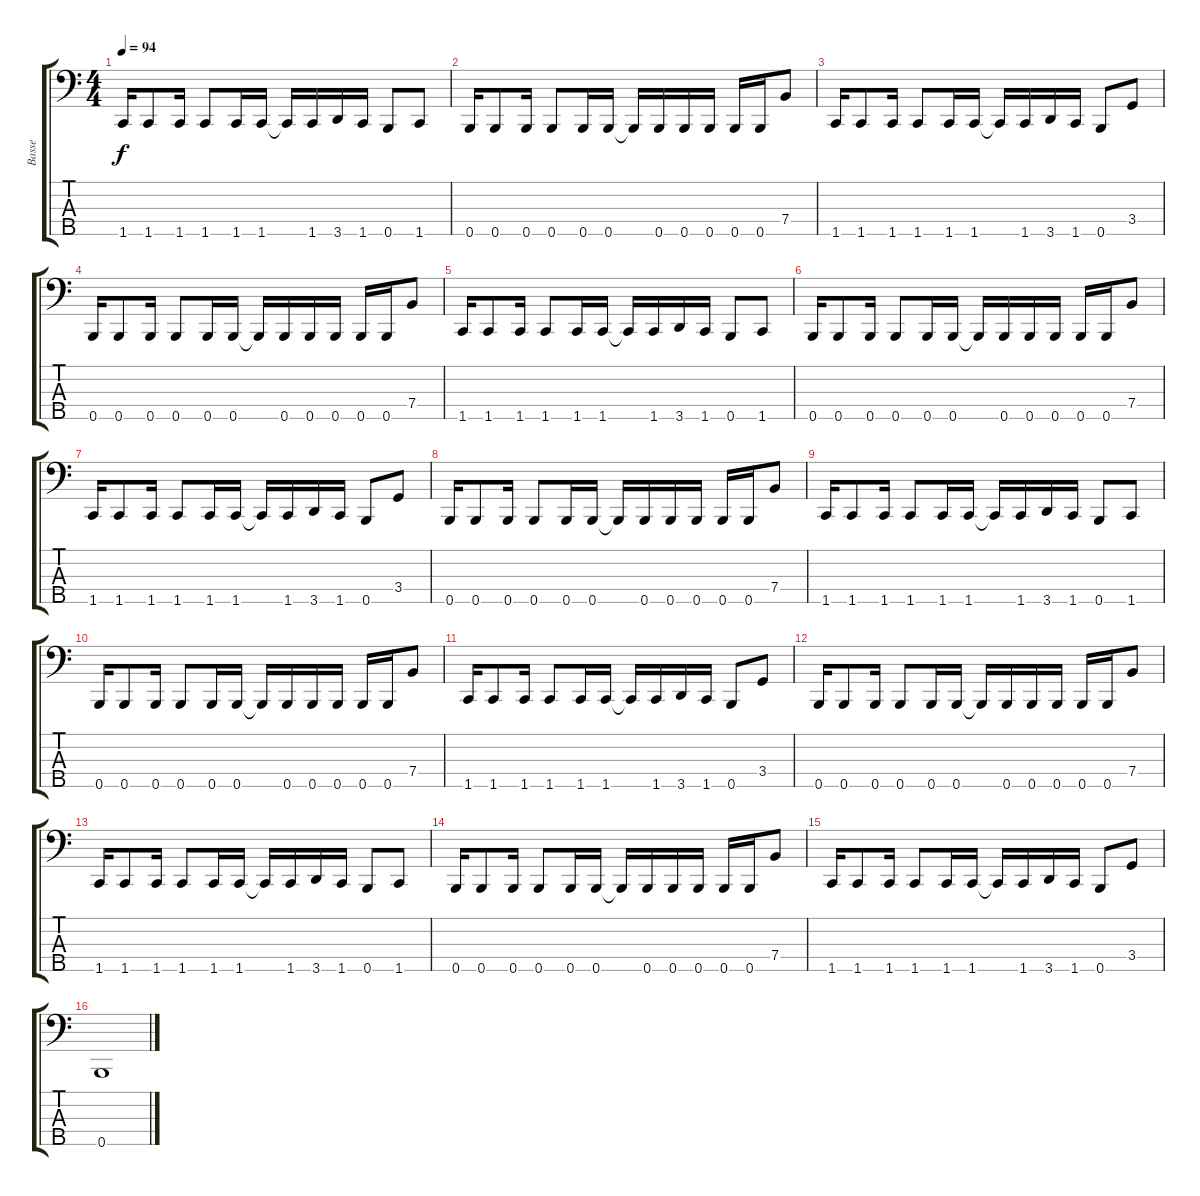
\track ("Basse" "Basse") {instrument electricbasspick}
\staff {score tabs}
\tuning (G2 D2 A1 E1 B0) {hide}
\ts (4 4)
\tempo 94
\clef f4
\ks c
1.5.16{dy f} 1.5.8 1.5.16 1.5.8 1.5.16 1.5.16 1.5{t}.16 1.5.16 3.5.16 1.5.16 0.5.8 1.5.8 |
0.5.16 0.5.8 0.5.16 0.5.8 0.5.16 0.5.16 0.5{t}.16 0.5.16 0.5.16 0.5.16 0.5.16 0.5.16 7.4.8 |
1.5.16 1.5.8 1.5.16 1.5.8 1.5.16 1.5.16 1.5{t}.16 1.5.16 3.5.16 1.5.16 0.5.8 3.4.8 |
0.5.16 0.5.8 0.5.16 0.5.8 0.5.16 0.5.16 0.5{t}.16 0.5.16 0.5.16 0.5.16 0.5.16 0.5.16 7.4.8 |
1.5.16 1.5.8 1.5.16 1.5.8 1.5.16 1.5.16 1.5{t}.16 1.5.16 3.5.16 1.5.16 0.5.8 1.5.8 |
0.5.16 0.5.8 0.5.16 0.5.8 0.5.16 0.5.16 0.5{t}.16 0.5.16 0.5.16 0.5.16 0.5.16 0.5.16 7.4.8 |
1.5.16 1.5.8 1.5.16 1.5.8 1.5.16 1.5.16 1.5{t}.16 1.5.16 3.5.16 1.5.16 0.5.8 3.4.8 |
0.5.16 0.5.8 0.5.16 0.5.8 0.5.16 0.5.16 0.5{t}.16 0.5.16 0.5.16 0.5.16 0.5.16 0.5.16 7.4.8 |
1.5.16 1.5.8 1.5.16 1.5.8 1.5.16 1.5.16 1.5{t}.16 1.5.16 3.5.16 1.5.16 0.5.8 1.5.8 |
0.5.16 0.5.8 0.5.16 0.5.8 0.5.16 0.5.16 0.5{t}.16 0.5.16 0.5.16 0.5.16 0.5.16 0.5.16 7.4.8 |
1.5.16 1.5.8 1.5.16 1.5.8 1.5.16 1.5.16 1.5{t}.16 1.5.16 3.5.16 1.5.16 0.5.8 3.4.8 |
0.5.16 0.5.8 0.5.16 0.5.8 0.5.16 0.5.16 0.5{t}.16 0.5.16 0.5.16 0.5.16 0.5.16 0.5.16 7.4.8 |
1.5.16 1.5.8 1.5.16 1.5.8 1.5.16 1.5.16 1.5{t}.16 1.5.16 3.5.16 1.5.16 0.5.8 1.5.8 |
0.5.16 0.5.8 0.5.16 0.5.8 0.5.16 0.5.16 0.5{t}.16 0.5.16 0.5.16 0.5.16 0.5.16 0.5.16 7.4.8 |
1.5.16 1.5.8 1.5.16 1.5.8 1.5.16 1.5.16 1.5{t}.16 1.5.16 3.5.16 1.5.16 0.5.8 3.4.8 |
0.5.1{volume 16}
